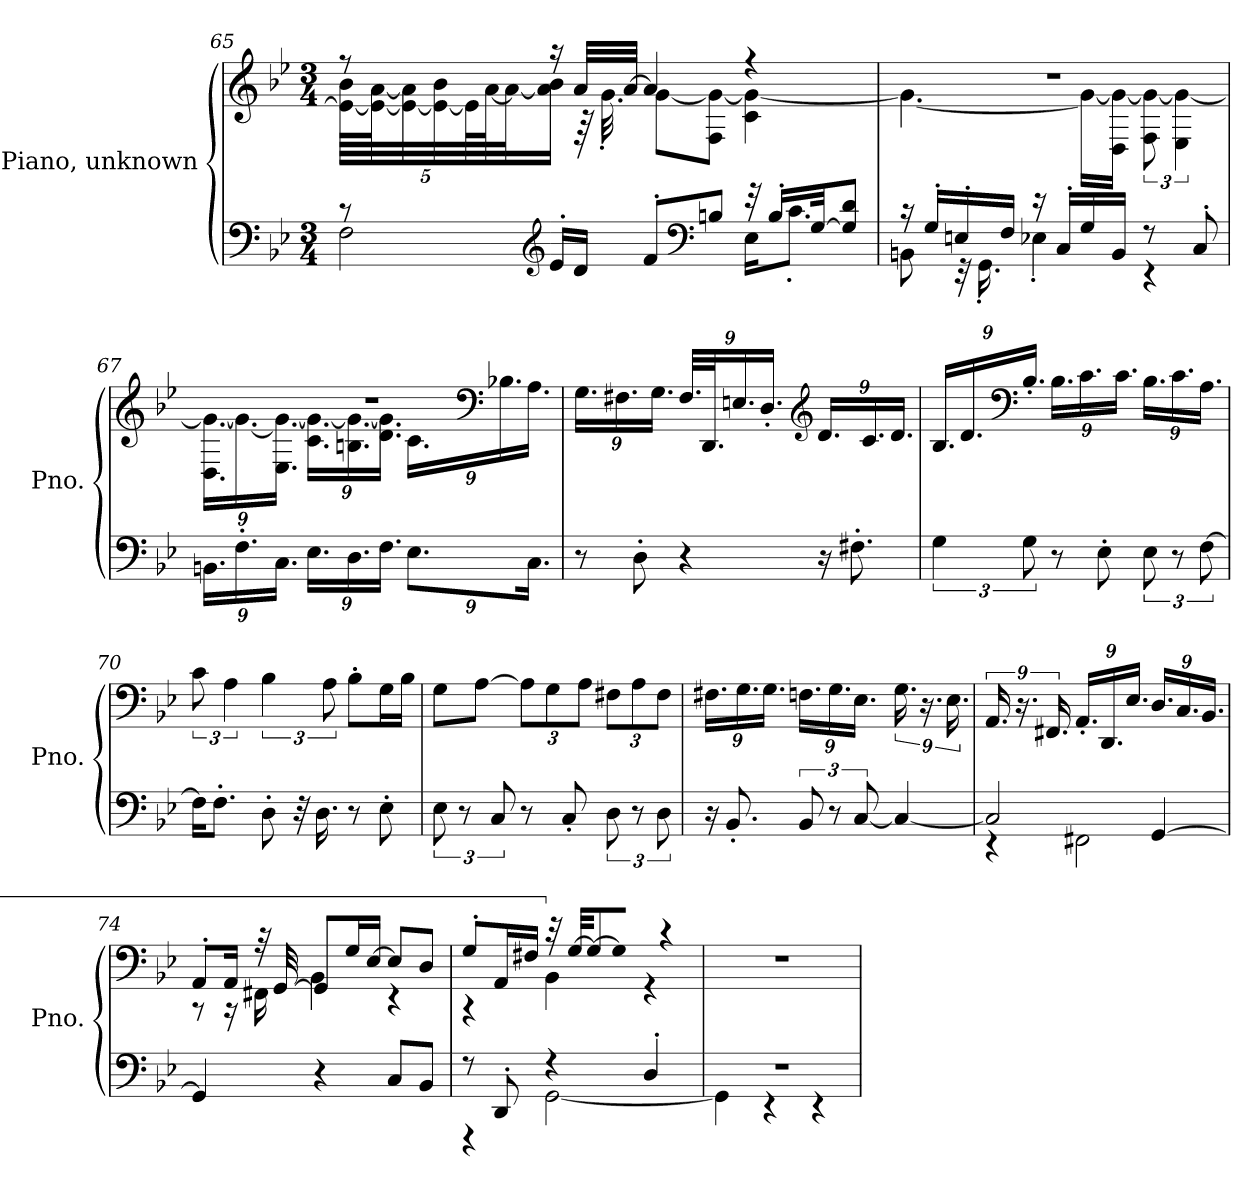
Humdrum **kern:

**kern	**kern
*part1	*part1
*staff2	*staff1
*I"Piano, unknown	*
*I'Pno.	*
!!LO:PB:g=z
*clefF4	*clefG2
*k[b-e-]	*k[b-e-]
*M3/4	*M3/4
=65	=65
*^	*^
*	*	*	*Xbrackettup
8r	2F\	8r	80e\_ 80b-\LLLL
.	.	.	80e\_ [80a\J
.	.	.	40e\_ 40a\]
.	.	.	40e\_ 40b-\
.	.	.	80e\L]
.	.	.	[80a\J
.	.	.	40a\J_
*clefG2	*	*	*
16e-'/LL	.	16r	16a\] 16b-\JJ
16d/JJ	.	32a/LLL	64r
.	.	.	32.g'\
.	.	[32a/JJJ	.
8f'/L	.	4a/]	[8g\L
*clefF4	*	*	*
8Bn/J	.	.	8F\ 8g\_J
32r	16E-\KL	4r	4c\ 4g\_
16B'/LL	.	.	.
.	8.c'\J	.	.
[32G/JK	.	.	.
8G/] 8d/J	.	.	.
=66	=66	=66	=66
16r	8BBn\	2.r	4.g\_
16G'/LL	.	.	.
16En'/	32r	.	.
.	16.GG'\	.	.
16F/JJ	.	.	.
16r	4E-X'\	.	.
16C'/LL	.	.	.
16G/	.	.	16g\LL_
16BB/JJ	.	.	16D\ 16g\_JJ
*	*	*	*brackettup
8r	4r	.	12F\ 12g\_
.	.	.	6E-\ 6g\_
8C'/	.	.	.
*v	*v	*	*
!!LO:LB:g=z	!!
=67	=67	=67
*Xbrackettup	*	*Xbrackettup
18.BBn\LL	2.r	18.D\ 18.g\_LL
18.F'\	.	18.g\_
18.C\JJ	.	18.E-\ 18.g\_JJ
18.E-\LL	.	18.c\ 18.g\_LL
18.D\	.	18.Bn\ 18.g\_
18.F\JJ	.	18.d\ 18.g\]JJ
9.E-\L	.	18.c\LL
*	*clefF4	*
.	.	18.B-X\
18.C\Jk	.	18.A\JJ
*	*v	*v
=68	=68
8r	18.G\LL
.	18.F#X\
8D'\	.
.	18.G\JJ
4r	36.F#/LLL
.	36.DD/J
.	18.En/
.	18.D'/JJ
*	*clefG2
16r	18.d/LL
8.F#X'\	.
.	18.c/
.	18.d/JJ
!!LO:LB:g=z
=69	=69
*brackettup	*
6G\	18.B-/LL
.	18.d/
*	*clefF4
12G\	18.B-'/JJ
8r	18.B-\LL
.	18.c\
8E-'\	.
.	18.c\JJ
12E-\	18.B-\LL
12r	18.c\
[12F\	18.A\JJ
=70	=70
*	*brackettup
16F\KL]	12c\
8.F'\J	.
.	6A\
8D'\	6B-\
32r	.
16.D\	.
.	12A\
8r	8B-'\L
8E-'\	16G\L
.	16B-\JJ
=71	=71
12E-\	8G\L
12r	.
.	[8A\J
12C/	.
*	*Xbrackettup
8r	12A\L]
.	12G\
8C'/	.
.	12A\J
12D\	12F#X\L
12r	12A\
12D\	12F#\J
!!LO:LB:g=z
=72	=72
*	*brackettup
16r	18.F#X\LL
8.BB-'/	.
.	18.G\
.	18.G\JJ
12BB-/	18.Fn\LL
12r	18.G\
[12C/	18.E-\JJ
4C/_	18.G\
.	18.r
.	18.E-\
=73	=73
*^	*
2C/]	4r	18.AA/
.	.	18.r
.	.	18.FF#X/
.	2FF#X\	18.AA'/LL
.	.	18.DD/
.	.	18.E-/JJ
[4GG/	.	18.D/LL
.	.	18.C/
.	.	18.BB-/JJ
*v	*v	*
=74	=74
*	*^
4GG/]	8AA'/L	8r
.	16AA/Jk	16r
.	32r	16FF#X\
.	[32GG/	.
4r	8GG/L]	4BB-\
.	16G/L	.
.	[16E-/JJ	.
8C/L	8E-/L]	4r
8BB-/J	8D/J	.
!!LO:LB:g=z	!!
=75	=75	=75
*^	*	*
8r	4r	8G'/L	4r
8DD'/	.	16AA/L	.
.	.	16F#X/JJ	.
4r	[2GG\	48r	4BB-\
.	.	[48G/KKL	.
.	.	12G/_	.
.	.	8G/J]	.
4D'/	.	4r	4r
*	*	*v	*v
=76	=76	=76
2.r	4GG\]	2.r
.	4r	.
.	4r	.
*v	*v	*
=	=
*-	*-
